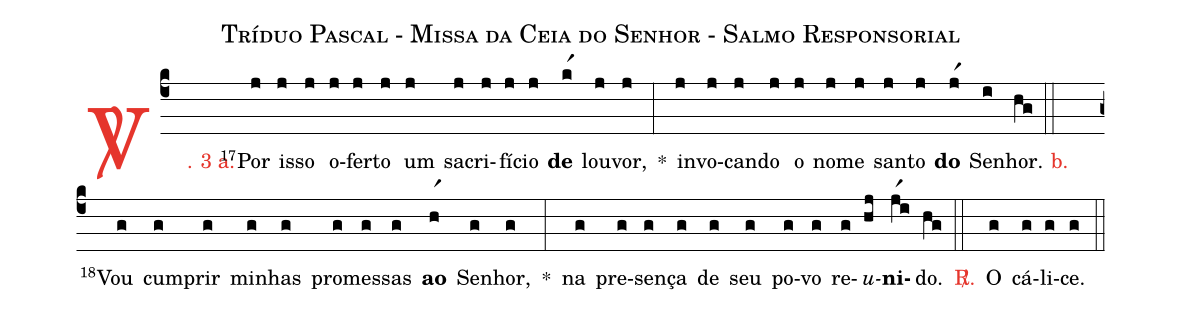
name: Tríduo Pascal - Missa da Ceia do Senhor - Salmo Responsorial;
%%
(c4)

<c><sp>V/</sp>. 3 a.</c>() <v>\VSup{17}</v>Por(j) is(j)so(j) o(j)fer(j)to(j) um(j) sa(j)cri(j)fí(j)cio(j) <b>de</b>(kr1) lou(j)vor,(j) *(:)
in(j)vo(j)can(j)do(j) o(j) no(j)me(j) san(j)to(j) <b>do</b>(jr1) Se(i)nhor.(hg)

(::)

<nlba><c>b.</c>() <v>\VSup{18}</v>Vou</nlba>(g) cum(g)prir(g) mi(g)nhas(g) pro(g)mes(g)sas(g) <b>ao</b>(hr1) Se(g)nhor,(g) *(:)
na(g) pre(g)sen(g)ça(g) de(g) seu(g) po(g)vo(g) re(g)<i>u</i>(hj)<b>ni</b>(jr1i)do.(hg)

(::)

<nlba><c><sp>R/</sp>.</c>() O</nlba>(g) cá(g)li(g)ce.(g)

(::)
